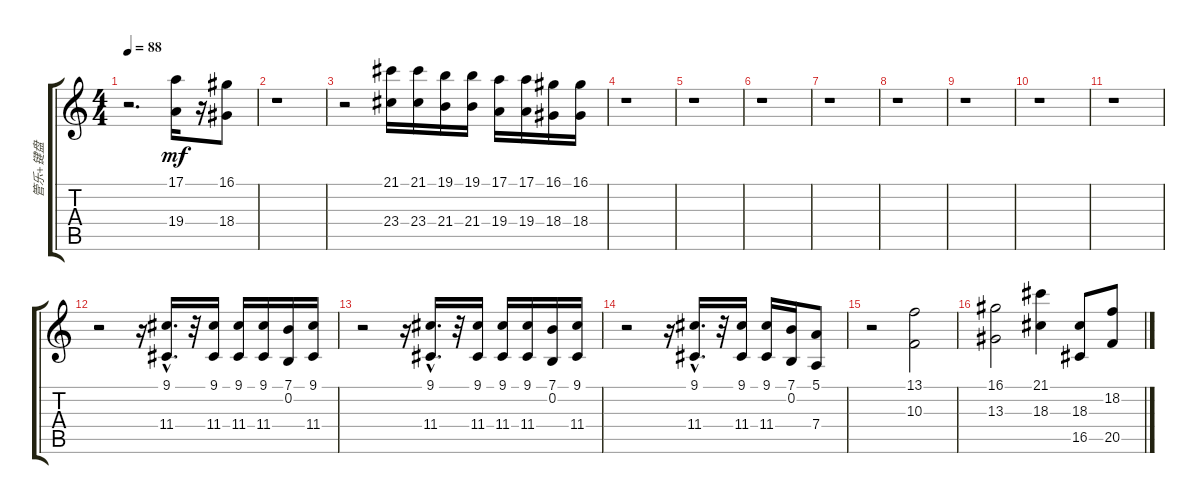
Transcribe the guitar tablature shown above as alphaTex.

\track ("管乐+键盘" "管乐+键盘") {instrument brasssection}
\staff {score tabs}
\tuning (E4 B3 G3 D3 A2 E2) {hide}
\ts (4 4)
\tempo 88
\clef g2
\ks c
r.2{d dy mf} (17.1 19.4).16 r.16 (16.1 18.4).8 |
r.1 |
r.2 (21.1 23.4).16 (21.1 23.4).16 (19.1 21.4).16 (19.1 21.4).16 (17.1 19.4).16 (17.1 19.4).16 (16.1 18.4).16 (16.1 18.4).16 |
r.1 |
r.1 |
r.1 |
r.1 |
r.1 |
r.1 |
r.1 |
r.1 |
r.2 r.16 (9.1{hac} 11.4{hac}).16{d} r.32 (9.1 11.4).16 (9.1 11.4).16 (9.1 11.4).16 (7.1 0.2).16 (9.1 11.4).16 |
r.2 r.16 (9.1{hac} 11.4{hac}).16{d} r.32 (9.1 11.4).16 (9.1 11.4).16 (9.1 11.4).16 (7.1 0.2).16 (9.1 11.4).16 |
r.2 r.16 (9.1{hac} 11.4{hac}).16{d} r.32 (9.1 11.4).16 (9.1 11.4).16 (7.1 0.2).16 (5.1 7.4).8 |
r.2 (13.1 10.3).2 |
(16.1 13.3).2 (21.1 18.3).4 (18.3 16.5).8 (18.2 20.5).8
